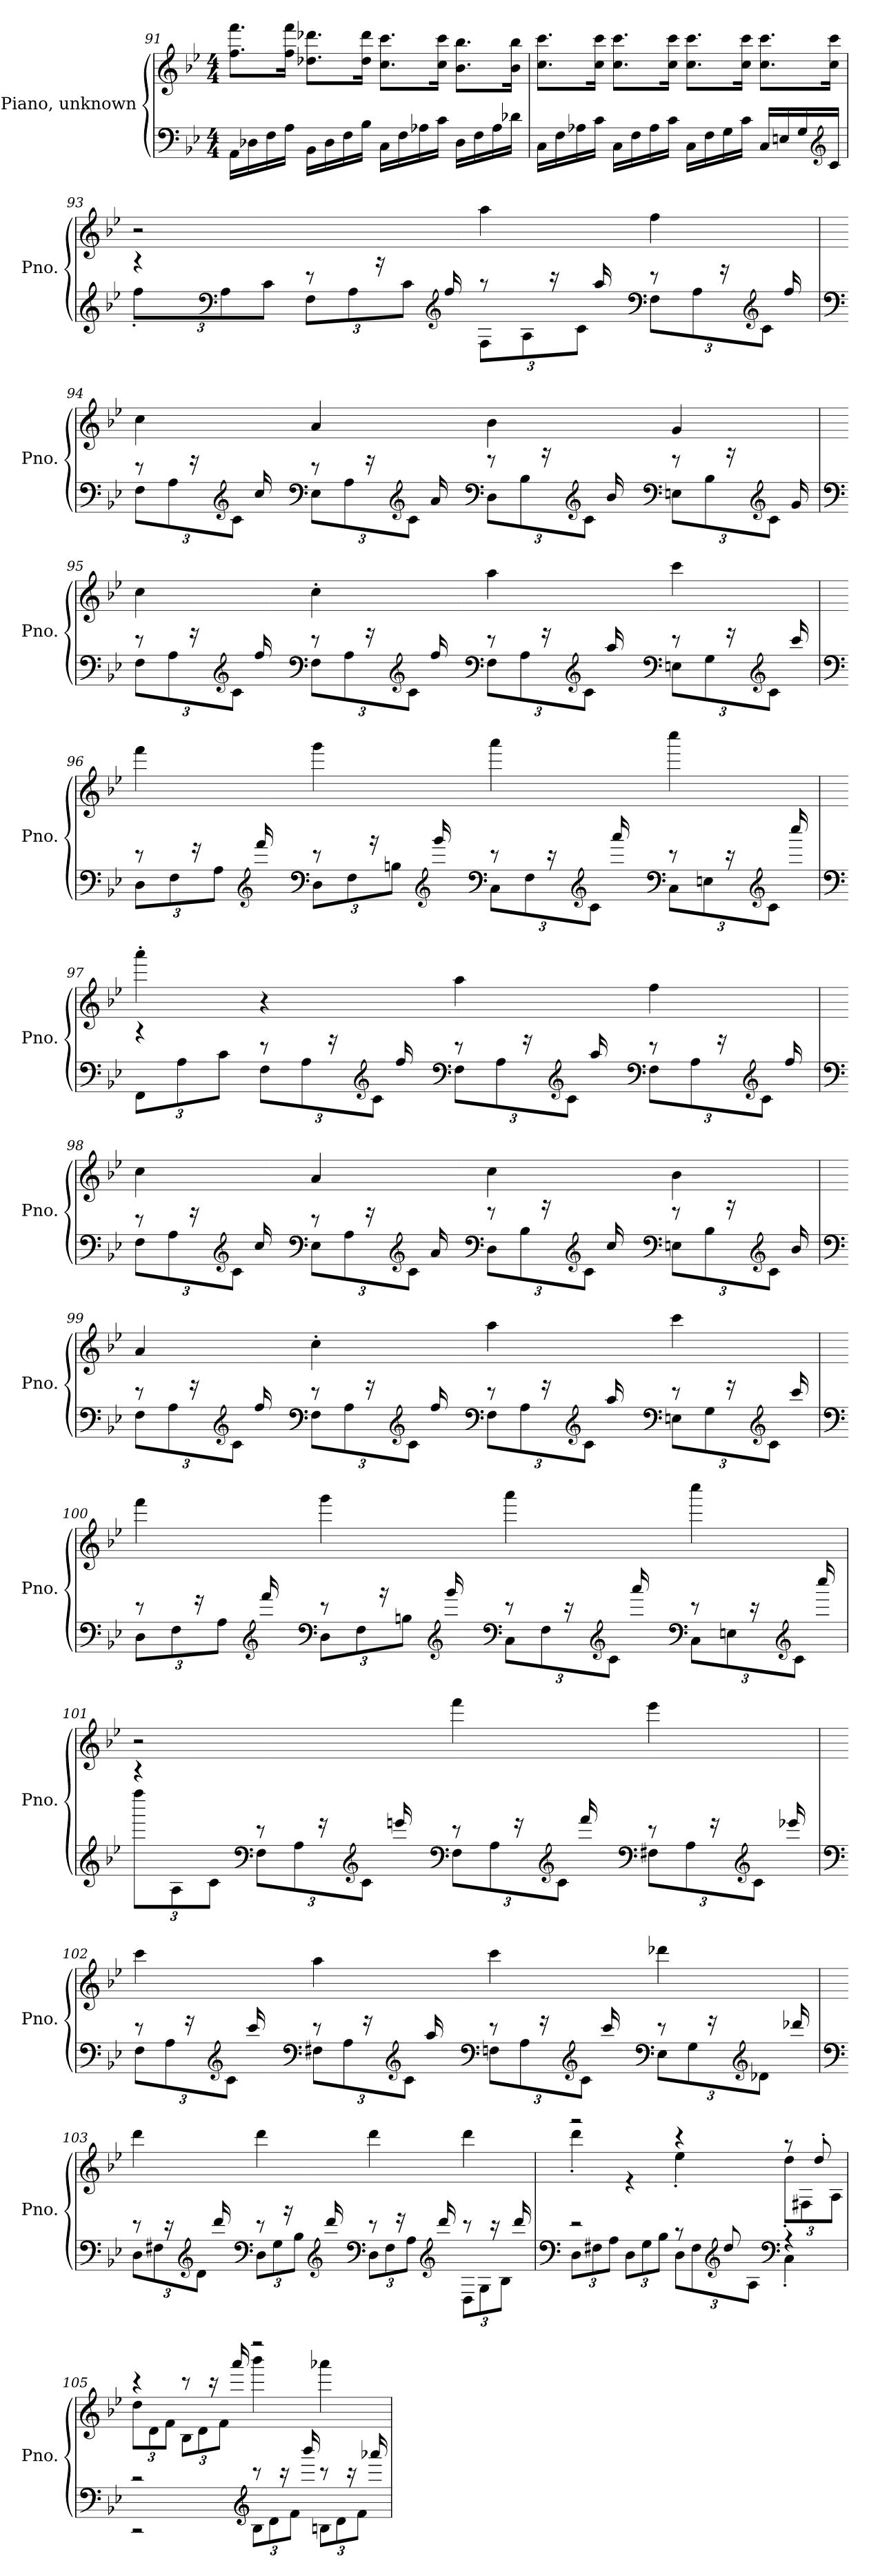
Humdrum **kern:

**kern	**kern
*part1	*part1
*staff2	*staff1
*I"Piano, unknown	*
*I'Pno.	*
*clefF4	*clefG2
*k[b-e-]	*k[b-e-]
*M4/4	*M4/4
=91	=91
16AA\LL	8.ff\ 8.fff\L
16D-X\	.
16F\	.
16A\JJ	16ff\ 16fff\Jk
16BB-\LL	8.dd-X\ 8.ddd-X\L
16D-\	.
16F\	.
16B-\JJ	16dd-\ 16ddd-\Jk
16C\LL	8.cc\ 8.ccc\L
16F\	.
16A-X\	.
16c\JJ	16cc\ 16ccc\Jk
16D-\LL	8.b-\ 8.bb-\L
16F\	.
16A-\	.
16d-X\JJ	16b-\ 16bb-\Jk
!!LO:PB:g=z
=92	=92
16C\LL	8.cc\ 8.ccc\L
16F\	.
16A-X\	.
16c\JJ	16cc\ 16ccc\Jk
16C\LL	8.cc\ 8.ccc\L
16F\	.
16A-\	.
16c\JJ	16cc\ 16ccc\Jk
16C\LL	8.cc\ 8.ccc\L
16F\	.
16G\	.
16c\JJ	16cc\ 16ccc\Jk
16C/LL	8.cc\ 8.ccc\L
16En/	.
16G/	.
*clefG2	*
16c/JJ	16cc\ 16ccc\Jk
!!LO:LB:g=z
=93	=93
*^	*
*	*Xbrackettup	*
4r	12ff'\L	2r
*clefF4	*	*
.	12A\	.
.	12c\J	.
8r	12F\L	.
.	12A\	.
16r	.	.
.	12c\J	.
*clefG2	*	*
16ff/	.	.
8r	12F\L	4aa\
.	12A\	.
16r	.	.
.	12c\J	.
16aa/	.	.
*clefF4	*	*
8r	12F\L	4ff\
.	12A\	.
16r	.	.
*clefG2	*	*
.	12c\J	.
16ff/	.	.
!!LO:LB:g=z
=94	=94	=94
*clefF4	*	*
8r	12F\L	4cc\
.	12A\	.
16r	.	.
*clefG2	*	*
.	12c\J	.
16cc/	.	.
*clefF4	*	*
8r	12E-\L	4a/
.	12A\	.
16r	.	.
*clefG2	*	*
.	12c\J	.
16a/	.	.
*clefF4	*	*
8r	12D\L	4b-\
.	12B-\	.
16r	.	.
*clefG2	*	*
.	12c\J	.
16b-/	.	.
*clefF4	*	*
8r	12En\L	4g/
.	12B-\	.
16r	.	.
*clefG2	*	*
.	12c\J	.
16g/	.	.
!!LO:LB:g=z
=95	=95	=95
*clefF4	*	*
8r	12F\L	4cc\
.	12A\	.
16r	.	.
*clefG2	*	*
.	12c\J	.
16ff/	.	.
*clefF4	*	*
8r	12F\L	4cc'\
.	12A\	.
16r	.	.
*clefG2	*	*
.	12c\J	.
16ff/	.	.
*clefF4	*	*
8r	12F\L	4aa\
.	12A\	.
16r	.	.
*clefG2	*	*
.	12c\J	.
16aa/	.	.
*clefF4	*	*
8r	12En\L	4ccc\
.	12G\	.
16r	.	.
*clefG2	*	*
.	12c\J	.
16ccc/	.	.
!!LO:LB:g=z
=96	=96	=96
*clefF4	*	*
8r	12D\L	4fff\
.	12F\	.
16r	.	.
.	12A\J	.
*clefG2	*	*
16fff/	.	.
*clefF4	*	*
8r	12D\L	4ggg\
.	12F\	.
16r	.	.
.	12Bn\J	.
*clefG2	*	*
16ggg/	.	.
*clefF4	*	*
8r	12C\L	4aaa\
.	12F\	.
16r	.	.
*clefG2	*	*
.	12c\J	.
16aaa/	.	.
*clefF4	*	*
8r	12C\L	4cccc\
.	12En\	.
16r	.	.
*clefG2	*	*
.	12c\J	.
16cccc/	.	.
!!LO:LB:g=z
=97	=97	=97
*clefF4	*	*
4r	12FF\L	4aaa'\
.	12A\	.
.	12c\J	.
8r	12F\L	4r
.	12A\	.
16r	.	.
*clefG2	*	*
.	12c\J	.
16ff/	.	.
*clefF4	*	*
8r	12F\L	4aa\
.	12A\	.
16r	.	.
*clefG2	*	*
.	12c\J	.
16aa/	.	.
*clefF4	*	*
8r	12F\L	4ff\
.	12A\	.
16r	.	.
*clefG2	*	*
.	12c\J	.
16ff/	.	.
!!LO:PB:g=z
=98	=98	=98
*clefF4	*	*
8r	12F\L	4cc\
.	12A\	.
16r	.	.
*clefG2	*	*
.	12c\J	.
16cc/	.	.
*clefF4	*	*
8r	12E-\L	4a/
.	12A\	.
16r	.	.
*clefG2	*	*
.	12c\J	.
16a/	.	.
*clefF4	*	*
8r	12D\L	4cc\
.	12B-\	.
16r	.	.
*clefG2	*	*
.	12c\J	.
16cc/	.	.
*clefF4	*	*
8r	12En\L	4b-\
.	12B-\	.
16r	.	.
*clefG2	*	*
.	12c\J	.
16b-/	.	.
!!LO:LB:g=z
=99	=99	=99
*clefF4	*	*
8r	12F\L	4a/
.	12A\	.
16r	.	.
*clefG2	*	*
.	12c\J	.
16ff/	.	.
*clefF4	*	*
8r	12F\L	4cc'\
.	12A\	.
16r	.	.
*clefG2	*	*
.	12c\J	.
16ff/	.	.
*clefF4	*	*
8r	12F\L	4aa\
.	12A\	.
16r	.	.
*clefG2	*	*
.	12c\J	.
16aa/	.	.
*clefF4	*	*
8r	12En\L	4ccc\
.	12G\	.
16r	.	.
*clefG2	*	*
.	12c\J	.
16ccc/	.	.
!!LO:LB:g=z
=100	=100	=100
*clefF4	*	*
8r	12D\L	4fff\
.	12F\	.
16r	.	.
.	12A\J	.
*clefG2	*	*
16fff/	.	.
*clefF4	*	*
8r	12D\L	4ggg\
.	12F\	.
16r	.	.
.	12Bn\J	.
*clefG2	*	*
16ggg/	.	.
*clefF4	*	*
8r	12C\L	4aaa\
.	12F\	.
16r	.	.
*clefG2	*	*
.	12c\J	.
16aaa/	.	.
*clefF4	*	*
8r	12C\L	4cccc\
.	12En\	.
16r	.	.
*clefG2	*	*
.	12c\J	.
16cccc/	.	.
!!LO:LB:g=z
=101	=101	=101
4r	12ffff\L	2r
.	12A\	.
.	12c\J	.
*clefF4	*	*
8r	12F\L	.
.	12A\	.
16r	.	.
*clefG2	*	*
.	12c\J	.
16eeen/	.	.
*clefF4	*	*
8r	12F\L	4fff\
.	12A\	.
16r	.	.
*clefG2	*	*
.	12c\J	.
16fff/	.	.
*clefF4	*	*
8r	12F#X\L	4eee-\
.	12A\	.
16r	.	.
*clefG2	*	*
.	12c\J	.
16eee-X/	.	.
!!LO:LB:g=z
=102	=102	=102
*clefF4	*	*
8r	12F\L	4ccc\
.	12A\	.
16r	.	.
*clefG2	*	*
.	12c\J	.
16ccc/	.	.
*clefF4	*	*
8r	12F#X\L	4aa\
.	12A\	.
16r	.	.
*clefG2	*	*
.	12c\J	.
16aa/	.	.
*clefF4	*	*
8r	12Fn\L	4ccc\
.	12A\	.
16r	.	.
*clefG2	*	*
.	12c\J	.
16ccc/	.	.
*clefF4	*	*
8r	12E-\L	4ddd-X\
.	12G\	.
16r	.	.
*clefG2	*	*
.	12d-X\J	.
16ddd-X/	.	.
!!LO:LB:g=z
=103	=103	=103
*clefF4	*	*
8r	12D\L	4ddd\
.	12F#X\	.
16r	.	.
*clefG2	*	*
.	12d\J	.
16ddd/	.	.
*clefF4	*	*
8r	12D\L	4ddd\
.	12G\	.
16r	.	.
.	12B-\J	.
*clefG2	*	*
16ddd/	.	.
*clefF4	*	*
8r	12D\L	4ddd\
.	12F#\	.
16r	.	.
.	12A\J	.
*clefG2	*	*
16ddd/	.	.
8r	12D\L	4ddd\
.	12G\	.
16r	.	.
.	12B-\J	.
16ddd/	.	.
!!LO:PB:g=z
=104	=104	=104
*clefF4	*	*
*	*	*^
2r	12D\L	2r	4ddd'\
.	12F#X\	.	.
.	12A\J	.	.
.	12D\L	.	4r
.	12G\	.	.
.	12B-\J	.	.
8r	12D\L	4r	4ee-'\
.	12F#\	.	.
*clefG2	*	*	*
8dd/	.	.	.
.	12A\J	.	.
*clefF4	*	*	*
*	*	*	*Xbrackettup
4r	4C'\	8r	12dd'\L
.	.	.	12F#X\
.	.	8dd'/	.
.	.	.	12A\J
=105	=105	=105	=105
2r	2r	4r	12dd\L
.	.	.	12d\
.	.	.	12f\J
.	.	8r	12B-\L
.	.	.	12d\
.	.	16r	.
.	.	.	12f\J
.	.	16aaa/	.
*clefG2	*	*	*
8r	12B-\L	2r	4bbb-\
.	12d\	.	.
16r	.	.	.
.	12f\J	.	.
16bbb-/	.	.	.
8r	12Bn\L	.	4aaa-X\
.	12d\	.	.
16r	.	.	.
.	12f\J	.	.
16aaa-X/	.	.	.
*v	*v	*	*
*	*v	*v
=	=
*-	*-
